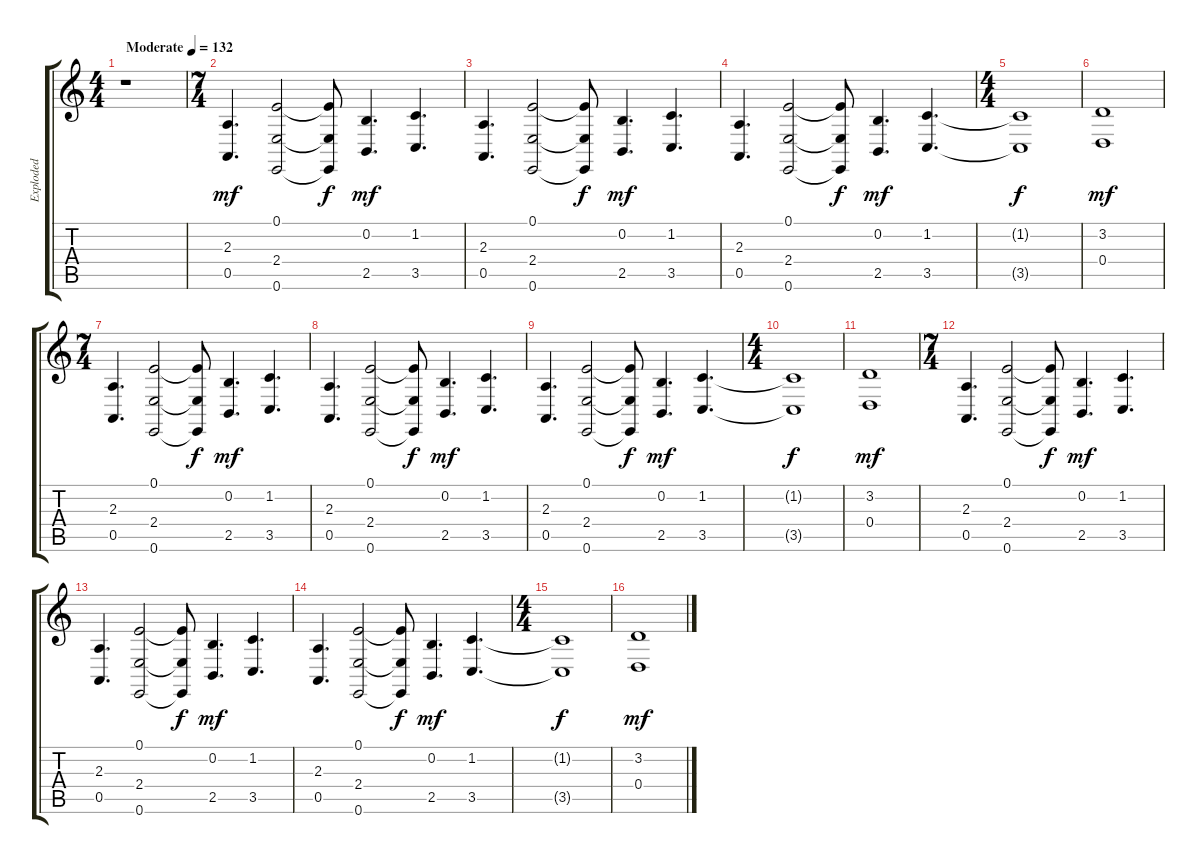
\track ("Exploded" "Exploded") {instrument stringensemble2}
\staff {score tabs}
\tuning (E4 B3 G3 D3 A2 E2) {hide}
\ts (4 4)
\tempo (132 "Moderate")
\clef g2
\ks c
r.1{dy mf instrument stringensemble2} |
\ts (7 4)
(2.3 0.5).4{d} (0.1 2.4 0.6).2 (0.1{t} 2.4{t} 0.6{t}).8{dy f} (0.2 2.5).4{d dy mf} (1.2 3.5).4{d} |
(2.3 0.5).4{d} (0.1 2.4 0.6).2 (0.1{t} 2.4{t} 0.6{t}).8{dy f} (0.2 2.5).4{d dy mf} (1.2 3.5).4{d} |
(2.3 0.5).4{d} (0.1 2.4 0.6).2 (0.1{t} 2.4{t} 0.6{t}).8{dy f} (0.2 2.5).4{d dy mf} (1.2 3.5).4{d} |
\ts (4 4)
(1.2{t} 3.5{t}).1{dy f} |
(3.2 0.4).1{dy mf} |
\ts (7 4)
(2.3 0.5).4{d} (0.1 2.4 0.6).2 (0.1{t} 2.4{t} 0.6{t}).8{dy f} (0.2 2.5).4{d dy mf} (1.2 3.5).4{d} |
(2.3 0.5).4{d} (0.1 2.4 0.6).2 (0.1{t} 2.4{t} 0.6{t}).8{dy f} (0.2 2.5).4{d dy mf} (1.2 3.5).4{d} |
(2.3 0.5).4{d} (0.1 2.4 0.6).2 (0.1{t} 2.4{t} 0.6{t}).8{dy f} (0.2 2.5).4{d dy mf} (1.2 3.5).4{d} |
\ts (4 4)
(1.2{t} 3.5{t}).1{dy f} |
(3.2 0.4).1{dy mf} |
\ts (7 4)
(2.3 0.5).4{d} (0.1 2.4 0.6).2 (0.1{t} 2.4{t} 0.6{t}).8{dy f} (0.2 2.5).4{d dy mf} (1.2 3.5).4{d} |
(2.3 0.5).4{d} (0.1 2.4 0.6).2 (0.1{t} 2.4{t} 0.6{t}).8{dy f} (0.2 2.5).4{d dy mf} (1.2 3.5).4{d} |
(2.3 0.5).4{d} (0.1 2.4 0.6).2 (0.1{t} 2.4{t} 0.6{t}).8{dy f} (0.2 2.5).4{d dy mf} (1.2 3.5).4{d} |
\ts (4 4)
(1.2{t} 3.5{t}).1{dy f} |
(3.2 0.4).1{dy mf}
